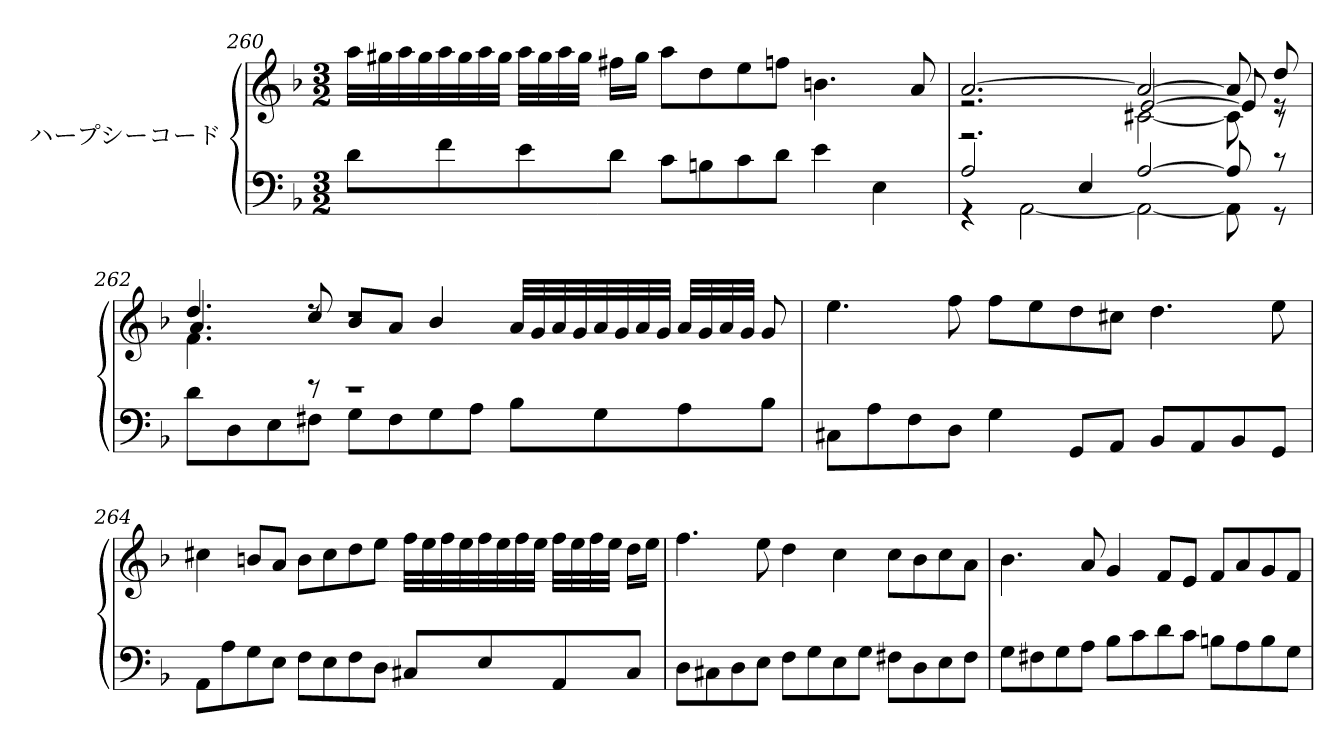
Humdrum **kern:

**kern	**kern
*part1	*part1
*staff2	*staff1
*I"ハープシーコード	*
!!LO:LB:g=z
*clefF4	*clefG2
*k[b-]	*k[b-]
*M3/2	*M3/2
=260	=260
8d\L	32aa\LLL
.	32gg#X\
.	32aa\
.	32gg#\
8f\	32aa\
.	32gg#\
.	32aa\
.	32gg#\JJJ
8e\	32aa\LLL
.	32gg#\
.	32aa\
.	32gg#\JJJ
8d\J	16ff#X\LL
.	16gg#\JJ
8c\L	8aa\L
8Bn\	8dd\
8c\	8ee\
8d\J	8ffn\J
4e\	4.bn\
4E\	.
.	8a/
=261	=261
*^	*^
*	*	*	*^
2A/	4r	[2.a/	2.re	2.rF
.	[2AA\	.	.	.
4E/	.	.	.	.
[2A/	2AA\_	2a/_	[2c#X\	[2e/
8A/]	8AA\]	8a/]	8c#\]	8e/]
8r	8r	8dd/	8re	8rc
*v	*v	*	*	*
!!LO:LB:g=z	!!	!!
=262	=262	=262	=262
8d\L	4.dd/	4.f\	4.a/
8D\	.	.	.
8E\	.	.	.
8F#X\J	8cc/	8rdd	8rD
8G\L	8b-/L	1r	1rD
8F#\	8a/J	.	.
8G\	4b-/	.	.
8A\J	.	.	.
8B-\L	32a/LLL	.	.
.	32g/	.	.
.	32a/	.	.
.	32g/	.	.
8G\	32a/	.	.
.	32g/	.	.
.	32a/	.	.
.	32g/JJJ	.	.
8A\	32a/LLL	.	.
.	32g/	.	.
.	32a/	.	.
.	32g/JJJ	.	.
8B-\J	8g/	.	.
*	*v	*v	*v
=263	=263
8C#X\L	4.ee\
8A\	.
8F\	.
8D\J	8ff\
4G\	8ff\L
.	8ee\
8GG/L	8dd\
8AA/J	8cc#X\J
8BB-/L	4.dd\
8AA/	.
8BB-/	.
8GG/J	8ee\
!!LO:LB:g=z
=264	=264
8AA\L	4cc#X\
8A\	.
8G\	8bn/L
8E\J	8a/J
8F\L	8b\L
8E\	8cc#\
8F\	8dd\
8D\J	8ee\J
8C#X/L	32ff\LLL
.	32ee\
.	32ff\
.	32ee\
8E/	32ff\
.	32ee\
.	32ff\
.	32ee\JJJ
8AA/	32ff\LLL
.	32ee\
.	32ff\
.	32ee\JJJ
8C#/J	16dd\LL
.	16ee\JJ
=265	=265
8D\L	4.ff\
8C#X\	.
8D\	.
8E\J	8ee\
8F\L	4dd\
8G\	.
8E\	4cc\
8G\J	.
8F#X\L	8cc\L
8D\	8b-\
8E\	8cc\
8F#\J	8a\J
!!LO:LB:g=z
=266	=266
8G\L	4.b-\
8F#X\	.
8G\	.
8A\J	8a/
8B-\L	4g/
8c\	.
8d\	8f/L
8c\J	8e/J
8Bn\L	8f/L
8A\	8a/
8B\	8g/
8G\J	8f/J
=	=
*-	*-
